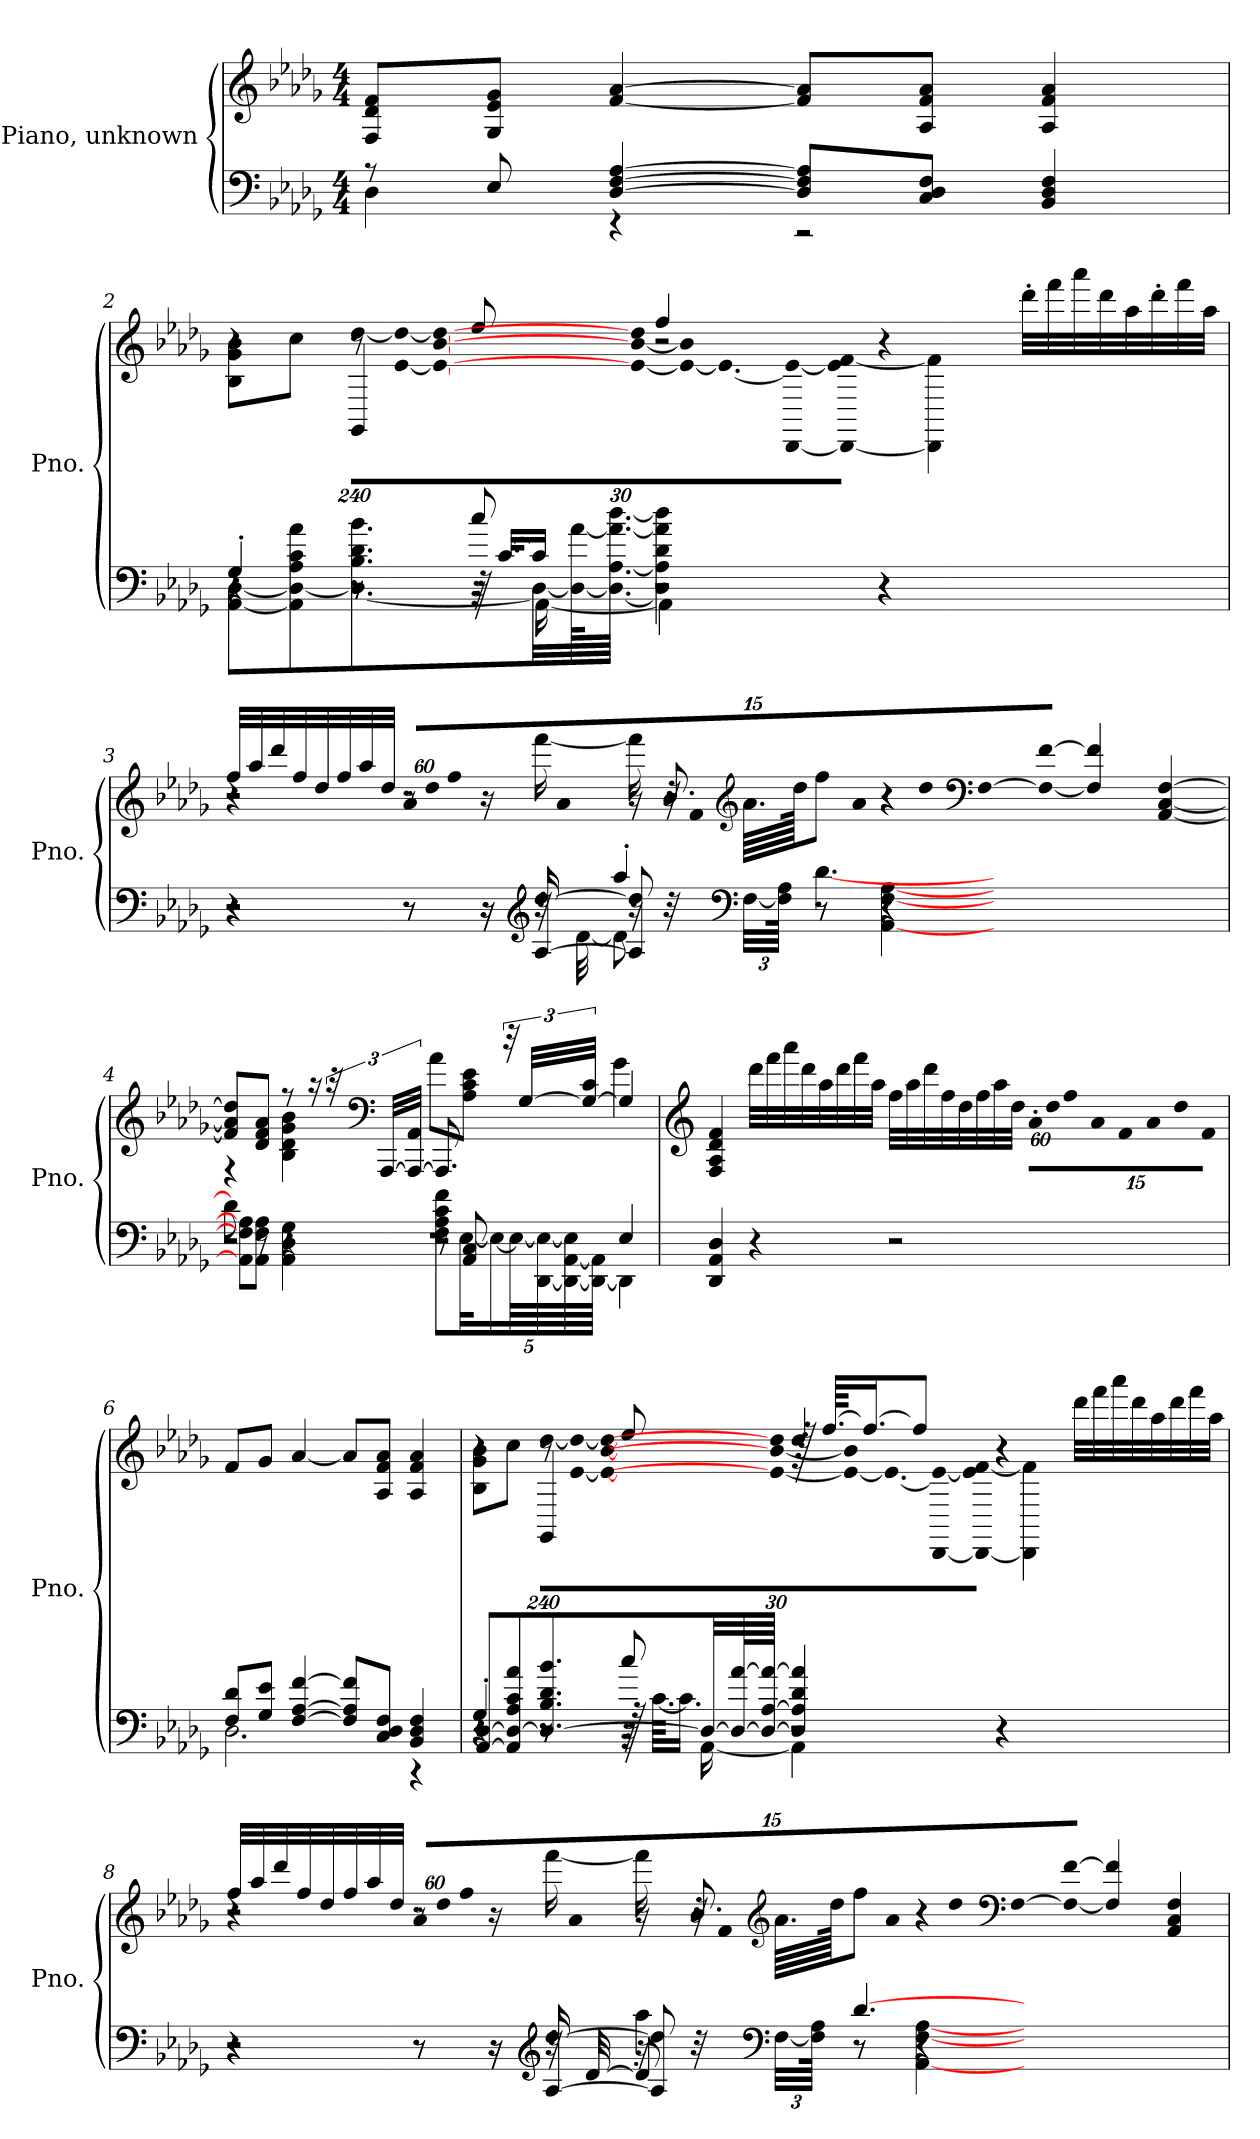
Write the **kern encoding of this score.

**kern	**kern
*part1	*part1
*staff2	*staff1
*I"Piano, unknown	*
*I'Pno.	*
*clefF4	*clefG2
*k[b-e-a-d-g-]	*k[b-e-a-d-g-]
*M4/4	*M4/4
*MM120	*MM120
=1	=1
*^	*
8r	4D-\	8F/ 8d-/ 8f/L
8E-/	.	8G-/ 8e-/ 8g-/J
[4D-/ [4F/ [4A-/	4r	[4f/ [4a-/
8D-/] 8F/] 8A-/]L	2r	8f/] 8a-/]L
8C/ 8D-/ 8F/J	.	8A-/ 8f/ 8a-/J
4BB-/ 4D-/ 4F/	.	4A-/ 4f/ 4a-/
=2	=2	=2
*^	*	*^
*	*	*^	*	*^
4G-'/	[8AA-\ [8D-\L	4r	4r	4r	8B-\ 8g-\ 8b-\L	4r
.	8AA-\] 8D-\_ 8A-\ 8c\ 8a-\	.	.	.	8cc\J	.
*	*	*	*	*	*Xbrackettup	*
!	!	!	!	!	!LO:N:vis=16	!
8r	8.D-\_ 8.B-\ 8.d-\ 8.b-\	8r	8r	8r	[1920%137dd-\LL	4GG-/
!	!	!	!	!	!LO:N:vis=64	!
.	.	.	.	.	[960%17e-\ 960%17dd-\_LL	.
!	!	!	!	!	!LO:N:vis=64	!
.	.	.	.	.	960%17e-\_ [960%17b-\ 960%17dd-\_	.
.	.	.	.	.	1920ryy	.
!	!	!	!	!	!LO:N:vis=64	!
.	.	.	.	.	960%17e-\_ 960%17b-\_ 960%17dd-\]	.
!	!	!	!	!	!LO:N:vis=64	!
8cc/	.	64r	16r	8ee-/	960%17e-\_ 960%17b-\]J	.
.	.	[32.c/KLL	.	.	.	.
!	!	!	!	!	!LO:N:vis=32.	!
.	.	.	.	.	1920%103e-\_	.
.	32D-\LL_	16c/JJ]	[16AA-\	.	.	.
!	!	!	!	!	!LO:N:vis=64	!
.	.	.	.	.	[960%17DD-\ 960%17e-\_K	.
!	!	!	!	!	!LO:N:vis=32	!
.	.	.	.	.	640%23DD-\_ 640%23e-\] [640%23f\JJJ	.
.	128D-\_ [128a-\KL	.	.	.	.	.
.	64.D-\_ [64.A-\ 64.a-\_ [64.dd-\JJJJ	.	.	.	.	.
2r	4D-\] 4A-\] 4d-\ 4a-\] 4dd-\]	2r	4AA-\]	4ff/	4DD-\] 4f\]	2r
.	4r	.	4r	4r	32ddd-'\LLL	.
.	.	.	.	.	32fff\	.
.	.	.	.	.	32aaa-\	.
.	.	.	.	.	32ddd-\	.
.	.	.	.	.	32aa-\	.
.	.	.	.	.	32ddd-'\	.
.	.	.	.	.	32fff\	.
.	.	.	.	.	32aa-\JJJ	.
!!LO:LB:g=z	!!	!!
=3	=3	=3	=3	=3	=3	=3
4r	4r	2r	2r	32ff/LLL	4r	2r
.	.	.	.	32aa-/	.	.
.	.	.	.	32ddd-/	.	.
.	.	.	.	32ff/	.	.
.	.	.	.	32dd-/	.	.
.	.	.	.	32ff/	.	.
.	.	.	.	32aa-/	.	.
.	.	.	.	32dd-/JJJ	.	.
!	!	!	!	!LO:N:vis=32	!	!
8r	8r	.	.	1920%53a-'/LLL	8r	.
!	!	!	!	!LO:N:vis=32	!	!
.	.	.	.	1920%53dd-/	.	.
.	.	.	.	1920ryy	.	.
!	!	!	!	!LO:N:vis=32	!	!
.	.	.	.	1920%53ff/	.	.
!	!	!	!	!LO:N:vis=32	!	!
.	.	.	.	1920%53a-/	.	.
!	!	!	!	!LO:N:vis=32	!	!
.	.	.	.	1920%53f/	.	.
16r	16r	.	.	.	16r	.
.	.	.	.	1920ryy	.	.
!	!	!	!	!LO:N:vis=32	!	!
.	.	.	.	1920%53a-/	.	.
!	!	!	!	!LO:N:vis=64	!	!
.	.	.	.	640%9dd-/L	.	.
*	*	*	*	*clefF4	*	*
!	!	!	!	!LO:N:vis=64	!	!
.	.	.	.	[640%9F/JJ	.	.
*clefG2	*	*	*	*	*	*
[16A-/ [16dd-/	32r	.	.	.	[16a-\	.
!	!	!	!	!LO:N:vis=16	!	!
.	.	.	.	1920%107F/_ [1920%107f/JJ	.	.
.	[32d-\	.	.	.	.	.
8A-/] 8dd-/]	8d-\]	4aa-'/	16r	.	16a-\]	16r
.	.	.	.	4F/] 4f/]	.	.
.	.	.	32r	.	32r	8.D-/
*clefF4	*	*	*	*clefG2	*	*
*	*	*	*Xbrackettup	*	*	*
.	.	.	[48F\LLL	.	64.a-\LLLL	.
.	.	.	96F\] 96A-\JJJk	.	.	.
.	.	.	.	.	128dd-\JJJK	.
8r	[4.d-\	.	8r	.	8ff\J	.
4r	.	4r	[4AA-\ [4F\ [4A-\	.	4r	4r
.	.	.	.	[4f/ [4a-/ [4dd-/	.	.
1920ryy	1920ryy	1920ryy	1920ryy	.	1920ryy	1920ryy
*	*	*	*	*	*v	*v
!!LO:LB:g=z
=4	=4	=4	=4	=4	=4
1r	8d-\]	2r	8AA-\] 8F\] 8A-\]L	8f/] 8a-/] 8dd-/]L	4r
.	8r	.	8AA-\ 8F\ 8A-\J	8d-/ 8f/ 8a-/J	.
.	4r	.	4AA-\ 4D-\ 4G-\	8r	4B-\ 4d-\ 4g-\ 4b-\
.	.	.	.	16r	.
*	*	*	*	*brackettup	*
.	.	.	.	48r	.
*	*	*	*	*clefF4	*
.	.	.	.	[48AAA-/LLL	.
.	.	.	.	48AAA-/_ 48AA-/JJJ	.
.	2r	8r	8F\ 8A-\ 8c\ 8f\L	8.AAA-/]	8a-\L
.	.	8AA-/ 8C/	[40E-\KL	.	8A-\ 8c\ 8e-\J
.	.	.	20E-\_	.	.
.	.	.	.	48r	.
.	.	.	80E-\LL_	.	.
.	.	.	.	[48G-/LLL	.
.	.	.	[80DD-\ 80E-\_	.	.
.	.	.	80DD-\_ [80AA-\ 80E-\]	.	.
.	.	.	.	48G-/_ 48c/JJJ	.
.	.	.	80DD-\_ 80AA-\]JJJJ	.	.
.	.	4E-/	4DD-\]	4G-/]	4g-\
*v	*v	*v	*v	*	*
*	*v	*v
!!LO:LB:g=z
=5	=5
*	*clefG2
4DD-/ 4AA-/ 4D-/	4F/ 4A-/ 4d-/ 4f/
4r	32ddd-\LLL
.	32fff\
.	32aaa-\
.	32ddd-\
.	32aa-\
.	32ddd-\
.	32fff\
.	32aa-\JJJ
2r	32ff\LLL
.	32aa-\
.	32ddd-\
.	32ff\
.	32dd-\
.	32ff\
.	32aa-\
.	32dd-\JJJ
*	*Xbrackettup
!	!LO:N:vis=32
.	1920%53a-'\LLL
!	!LO:N:vis=32
.	1920%53dd-\
.	1920ryy
!	!LO:N:vis=32
.	1920%53ff\
!	!LO:N:vis=32
.	1920%53a-\
!	!LO:N:vis=32
.	1920%53f\
.	1920ryy
!	!LO:N:vis=32
.	1920%53a-\
!	!LO:N:vis=32
.	1920%53dd-\J
!	!LO:N:vis=16
.	1920%107f\JJ
=6	=6
*^	*
8F/ 8d-/L	2.D-\	8f/L
8G-/ 8e-/J	.	8g-/J
[4F/ [4A-/ [4f/	.	[4a-/
8F/] 8A-/] 8f/]L	.	8a-/L]
8C/ 8D-/ 8F/J	.	8A-/ 8f/ 8a-/J
4BB-/ 4D-/ 4F/	4r	4A-/ 4f/ 4a-/
!!LO:LB:g=z
=7	=7	=7
*^	*	*^
*	*	*^	*	*^
4G-'/	4r	[8AA-/ [8D-/L	4r	4r	8B-\ 8g-\ 8b-\L	4r
.	.	8AA-/] 8D-/_ 8A-/ 8c/ 8a-/	.	.	8cc\J	.
!	!	!	!	!	!LO:N:vis=16	!
8r	8r	8.D-/_ 8.B-/ 8.d-/ 8.b-/	8r	8r	[1920%137dd-\LL	4GG-/
!	!	!	!	!	!LO:N:vis=64	!
.	.	.	.	.	[960%17e-\ 960%17dd-\_LL	.
!	!	!	!	!	!LO:N:vis=64	!
.	.	.	.	.	960%17e-\_ [960%17b-\ 960%17dd-\_	.
.	.	.	.	.	1920ryy	.
!	!	!	!	!	!LO:N:vis=64	!
.	.	.	.	.	960%17e-\_ 960%17b-\_ 960%17dd-\]	.
!	!	!	!	!	!LO:N:vis=64	!
8cc/	128r	.	16r	8ee-/	960%17e-\_ 960%17b-\]J	.
.	[64.c\KKLL	.	.	.	.	.
!	!	!	!	!	!LO:N:vis=32.	!
.	.	.	.	.	1920%103e-\_	.
.	16.c\JJ]	.	.	.	.	.
.	.	32D-/LL_	[16AA-\	.	.	.
!	!	!	!	!	!LO:N:vis=64	!
.	.	.	.	.	[960%17DD-\ 960%17e-\_K	.
!	!	!	!	!	!LO:N:vis=32	!
.	.	.	.	.	640%23DD-\_ 640%23e-\] [640%23f\JJJ	.
.	.	64D-/_ [64a-/L	.	.	.	.
.	.	64D-/_ [64A-/ 64a-/_JJJJ	.	.	.	.
2r	2r	4D-/] 4A-/] 4d-/ 4a-/]	4AA-\]	128r	4DD-\] 4f\]	4dd-/
.	.	.	.	[64.ff/KKLL	.	.
.	.	.	.	16.ff/J_	.	.
.	.	.	.	8ff/J]	.	.
.	.	4r	4r	4r	32ddd-\LLL	4r
.	.	.	.	.	32fff\	.
.	.	.	.	.	32aaa-\	.
.	.	.	.	.	32ddd-\	.
.	.	.	.	.	32aa-\	.
.	.	.	.	.	32ddd-\	.
.	.	.	.	.	32fff\	.
.	.	.	.	.	32aa-\JJJ	.
!!LO:LB:g=z	!!	!!
=8	=8	=8	=8	=8	=8	=8
4r	2r	4r	2r	32ff/LLL	4r	2r
.	.	.	.	32aa-/	.	.
.	.	.	.	32ddd-/	.	.
.	.	.	.	32ff/	.	.
.	.	.	.	32dd-/	.	.
.	.	.	.	32ff/	.	.
.	.	.	.	32aa-/	.	.
.	.	.	.	32dd-/JJJ	.	.
!	!	!	!	!LO:N:vis=32	!	!
8r	.	8r	.	1920%53a-'/LLL	8r	.
!	!	!	!	!LO:N:vis=32	!	!
.	.	.	.	1920%53dd-/	.	.
.	.	.	.	1920ryy	.	.
!	!	!	!	!LO:N:vis=32	!	!
.	.	.	.	1920%53ff/	.	.
!	!	!	!	!LO:N:vis=32	!	!
.	.	.	.	1920%53a-/	.	.
!	!	!	!	!LO:N:vis=32	!	!
.	.	.	.	1920%53f/	.	.
16r	.	16r	.	.	16r	.
.	.	.	.	1920ryy	.	.
!	!	!	!	!LO:N:vis=32	!	!
.	.	.	.	1920%53a-/	.	.
!	!	!	!	!LO:N:vis=64	!	!
.	.	.	.	640%9dd-/L	.	.
*	*	*	*	*clefF4	*	*
!	!	!	!	!LO:N:vis=64	!	!
.	.	.	.	[640%9F/JJ	.	.
*clefG2	*	*	*	*	*	*
32r	.	[16A-/ [16dd-/	.	.	[16a-\	.
!	!	!	!	!LO:N:vis=16	!	!
.	.	.	.	1920%107F/_ [1920%107f/JJ	.	.
[32d-/	.	.	.	.	.	.
8d-/]	4aa-'\	8A-/] 8dd-/]	16r	.	16a-\]	16r
.	.	.	.	4F/] 4f/]	.	.
.	.	.	32r	.	32r	8.D-/
*clefF4	*	*	*	*clefG2	*	*
.	.	.	[48F\LLL	.	64.a-\LLLL	.
.	.	.	96F\] 96A-\JJJk	.	.	.
.	.	.	.	.	128dd-\JJJK	.
[4.d-/	.	8r	8r	.	8ff\J	.
.	4r	4r	[4AA-\ [4F\ [4A-\	.	4r	4r
.	.	.	.	[4f/ [4a-/ [4dd-/	.	.
1920ryy	1920ryy	1920ryy	1920ryy	.	1920ryy	1920ryy
*v	*v	*v	*v	*	*	*
*	*v	*v	*v
=	=
*-	*-
